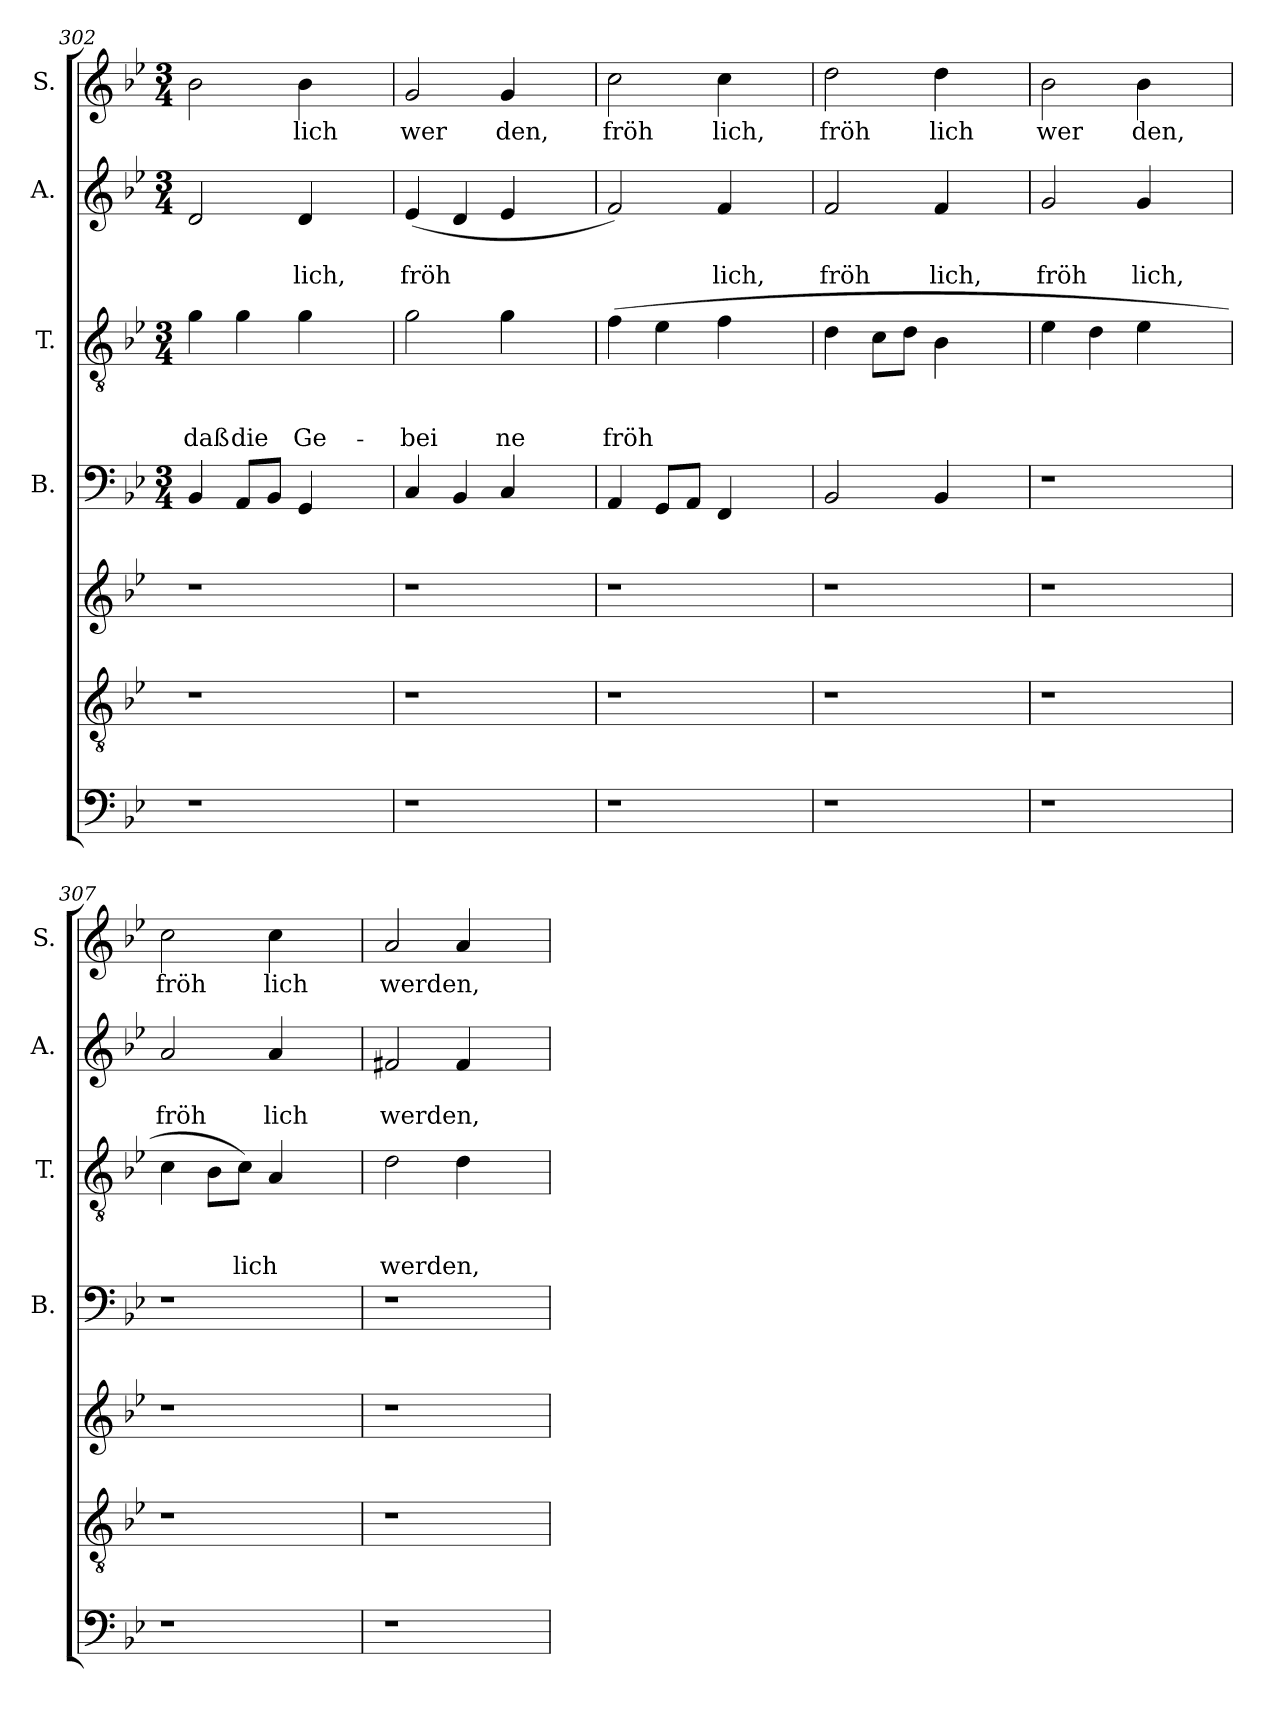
**kern	**kern	**kern	**kern	**kern	**text	**text	**text	**kern	**text	**text	**kern	**text
*part7	*part6	*part5	*part4	*part3	*part3	*part3	*part3	*part2	*part2	*part2	*part1	*part1
*staff7	*staff6	*staff5	*staff4	*staff3	*staff3	*staff3	*staff3	*staff2	*staff2	*staff2	*staff1	*staff1
*	*	*	*I"B.	*I"T.	*	*	*	*I"A.	*	*	*I"S.	*
*	*	*	*I'B.	*I'T.	*	*	*	*I'A.	*	*	*I'S.	*
*clefF4	*clefGv2	*clefG2	*clefF4	*clefGv2	*	*	*	*clefG2	*	*	*clefG2	*
*k[b-e-]	*k[b-e-]	*k[b-e-]	*k[b-e-]	*k[b-e-]	*	*	*	*k[b-e-]	*	*	*k[b-e-]	*
*B-:	*B-:	*B-:	*B-:	*B-:	*	*	*	*B-:	*	*	*B-:	*
*	*	*	*M3/4	*M3/4	*	*	*	*M3/4	*	*	*M3/4	*
=302	=302	=302	=302	=302	=302	=302	=302	=302	=302	=302	=302	=302
!	!	!	!	!	!	!	!LO:LY:b	!	!	!	!	!
1r	1r	1r	4BB-/	4g\	.	.	daß	2d/	.	.	2b-\	.
!	!	!	!	!	!	!	!LO:LY:b	!	!	!	!	!
.	.	.	8AA/L	4g\	.	.	die	.	.	.	.	.
.	.	.	8BB-/J	.	.	.	.	.	.	.	.	.
!	!	!	!	!	!	!	!LO:LY:b	!	!	!LO:LY:b	!	!LO:LY:b
.	.	.	4GG/	4g\	.	.	Ge-	4d/	.	lich,	4b-\	lich
.	.	.	4ryy	4ryy	.	.	.	4ryy	.	.	4ryy	.
!!LO:PB:g=z
=303	=303	=303	=303	=303	=303	=303	=303	=303	=303	=303	=303	=303
!	!	!	!	!	!	!	!LO:LY:b	!	!	!LO:LY:b	!	!LO:LY:b
1r	1r	1r	4C/	2g\	.	.	-bei	(<4e-/	.	fröh	2g/	wer
.	.	.	4BB-/	.	.	.	.	4d/	.	.	.	.
!	!	!	!	!	!	!	!LO:LY:b	!	!	!	!	!LO:LY:b
.	.	.	4C/	4g\	.	.	ne	4e-/	.	.	4g/	den,
.	.	.	4ryy	4ryy	.	.	.	4ryy	.	.	4ryy	.
=304	=304	=304	=304	=304	=304	=304	=304	=304	=304	=304	=304	=304
!	!	!	!	!	!	!	!LO:LY:b	!	!	!	!	!LO:LY:b
1r	1r	1r	4AA/	(>4f\	.	.	fröh	2f/)	.	.	2cc\	fröh
.	.	.	8GG/L	4e-\	.	.	.	.	.	.	.	.
.	.	.	8AA/J	.	.	.	.	.	.	.	.	.
!	!	!	!	!	!	!	!	!	!	!LO:LY:b	!	!LO:LY:b
.	.	.	4FF/	4f\	.	.	.	4f/	.	lich,	4cc\	lich,
.	.	.	4ryy	4ryy	.	.	.	4ryy	.	.	4ryy	.
=305	=305	=305	=305	=305	=305	=305	=305	=305	=305	=305	=305	=305
!	!	!	!	!	!	!	!	!	!	!LO:LY:b	!	!LO:LY:b
1r	1r	1r	2BB-/	4d\	.	.	.	2f/	.	fröh	2dd\	fröh
.	.	.	.	8c\L	.	.	.	.	.	.	.	.
.	.	.	.	8d\J	.	.	.	.	.	.	.	.
!	!	!	!	!	!	!	!	!	!	!LO:LY:b	!	!LO:LY:b
.	.	.	4BB-/	4B-\	.	.	.	4f/	.	lich,	4dd\	lich
.	.	.	4ryy	4ryy	.	.	.	4ryy	.	.	4ryy	.
=306	=306	=306	=306	=306	=306	=306	=306	=306	=306	=306	=306	=306
!	!	!	!LO:N:vis=1	!	!	!	!	!	!	!LO:LY:b	!	!LO:LY:b
1r	1r	1r	2.r	4e-\	.	.	.	2g/	.	fröh	2b-\	wer
.	.	.	.	4d\	.	.	.	.	.	.	.	.
!	!	!	!	!	!	!	!	!	!	!LO:LY:b	!	!LO:LY:b
.	.	.	.	4e-\	.	.	.	4g/	.	lich,	4b-\	den,
.	.	.	4ryy	4ryy	.	.	.	4ryy	.	.	4ryy	.
=307	=307	=307	=307	=307	=307	=307	=307	=307	=307	=307	=307	=307
!	!	!	!LO:N:vis=1	!	!	!	!	!	!	!LO:LY:b	!	!LO:LY:b
1r	1r	1r	2.r	4c\	.	.	.	2a/	.	fröh	2cc\	fröh
.	.	.	.	8B-\L	.	.	.	.	.	.	.	.
!	!	!	!	!	!	!	!LO:LY:b	!	!	!	!	!
.	.	.	.	8c\J)	.	.	lich	.	.	.	.	.
!	!	!	!	!	!	!	!	!	!	!LO:LY:b	!	!LO:LY:b
.	.	.	.	4A/	.	.	.	4a/	.	lich	4cc\	lich
.	.	.	4ryy	4ryy	.	.	.	4ryy	.	.	4ryy	.
=308	=308	=308	=308	=308	=308	=308	=308	=308	=308	=308	=308	=308
!	!	!	!LO:N:vis=1	!	!	!	!LO:LY:b	!	!	!LO:LY:b	!	!LO:LY:b
1r	1r	1r	2.r	2d\	.	.	werden,	2f#X/	.	werden,	2a/	werden,
.	.	.	.	4d\	.	.	.	4f#/	.	.	4a/	.
.	.	.	4ryy	4ryy	.	.	.	4ryy	.	.	4ryy	.
=	=	=	=	=	=	=	=	=	=	=	=	=
*-	*-	*-	*-	*-	*-	*-	*-	*-	*-	*-	*-	*-
